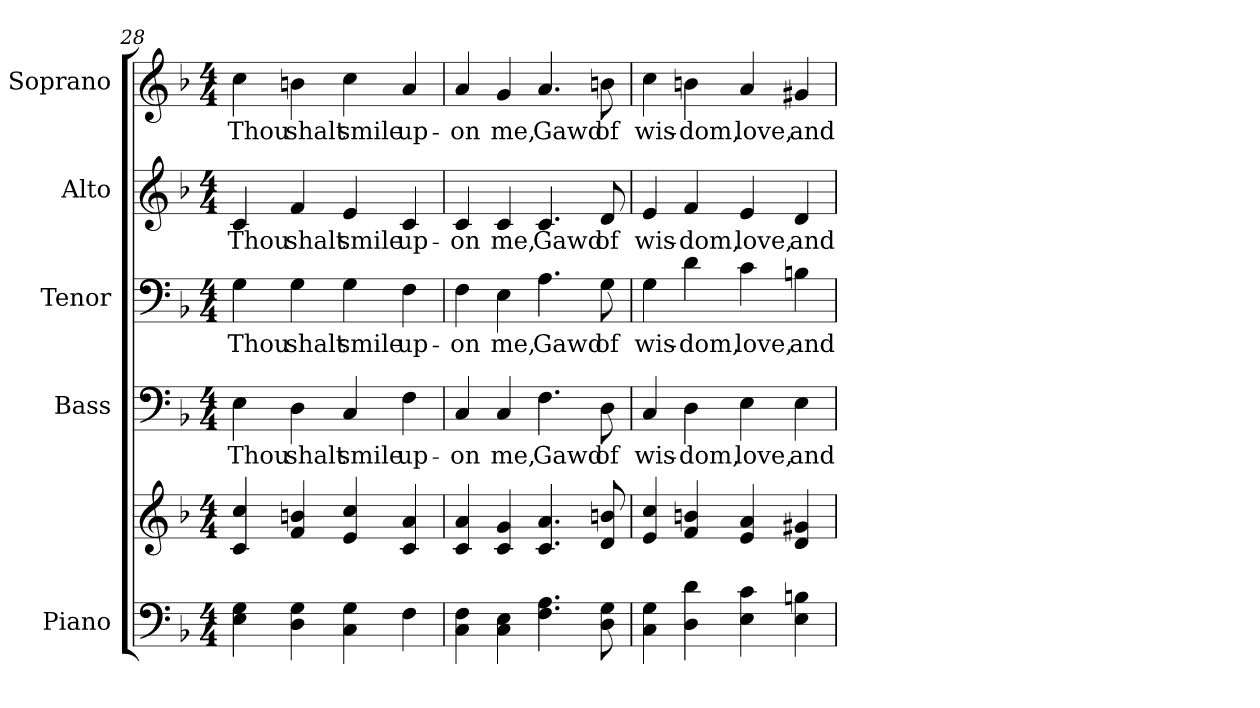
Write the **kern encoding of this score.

**kern	**kern	**kern	**text	**kern	**text	**kern	**text	**kern	**text
*part5	*part5	*part4	*part4	*part3	*part3	*part2	*part2	*part1	*part1
*staff6	*staff5	*staff4	*staff4	*staff3	*staff3	*staff2	*staff2	*staff1	*staff1
*I"Piano	*	*I"Bass	*	*I"Tenor	*	*I"Alto	*	*I"Soprano	*
*I'Pno.	*	*I'B.	*	*I'T.	*	*I'A.	*	*I'S.	*
*clefF4	*clefG2	*clefF4	*	*clefF4	*	*clefG2	*	*clefG2	*
*k[b-]	*k[b-]	*k[b-]	*	*k[b-]	*	*k[b-]	*	*k[b-]	*
*F:	*F:	*F:	*	*F:	*	*F:	*	*F:	*
*M4/4	*M4/4	*M4/4	*	*M4/4	*	*M4/4	*	*M4/4	*
=28	=28	=28	=28	=28	=28	=28	=28	=28	=28
!	!	!	!LO:LY:b:color=#000000	!	!	!	!	!	!
!	!	!	!	!	!LO:LY:b:color=#000000	!	!	!	!
!	!	!	!	!	!	!	!LO:LY:b:color=#000000	!	!
!	!	!	!	!	!	!	!	!	!LO:LY:b:color=#000000
4Ei\ 4Gi	4ci/ 4cci	4Ei\	Thou	4Gi\	Thou	4ci/	Thou	4cci\	Thou
!	!	!	!LO:LY:b:color=#000000	!	!	!	!	!	!
!	!	!	!	!	!LO:LY:b:color=#000000	!	!	!	!
!	!	!	!	!	!	!	!LO:LY:b:color=#000000	!	!
!	!	!	!	!	!	!	!	!	!LO:LY:b:color=#000000
4Di\ 4Gi	4fi/ 4bni	4Di\	shalt	4Gi\	shalt	4fi/	shalt	4bni\	shalt
!	!	!	!LO:LY:b:color=#000000	!	!	!	!	!	!
!	!	!	!	!	!LO:LY:b:color=#000000	!	!	!	!
!	!	!	!	!	!	!	!LO:LY:b:color=#000000	!	!
!	!	!	!	!	!	!	!	!	!LO:LY:b:color=#000000
4Ci\ 4Gi	4ei/ 4cci	4Ci/	smile	4Gi\	smile	4ei/	smile	4cci\	smile
!	!	!	!LO:LY:b:color=#000000	!	!	!	!	!	!
!	!	!	!	!	!LO:LY:b:color=#000000	!	!	!	!
!	!	!	!	!	!	!	!LO:LY:b:color=#000000	!	!
!	!	!	!	!	!	!	!	!	!LO:LY:b:color=#000000
4Fi\	4ci/ 4ai	4Fi\	up-	4Fi\	up-	4ci/	up-	4ai/	up-
!!LO:PB:g=z
=29	=29	=29	=29	=29	=29	=29	=29	=29	=29
!	!	!	!LO:LY:b:color=#000000	!	!	!	!	!	!
!	!	!	!	!	!LO:LY:b:color=#000000	!	!	!	!
!	!	!	!	!	!	!	!LO:LY:b:color=#000000	!	!
!	!	!	!	!	!	!	!	!	!LO:LY:b:color=#000000
4Ci\ 4Fi	4ci/ 4ai	4Ci/	-on	4Fi\	-on	4ci/	-on	4ai/	-on
!	!	!	!LO:LY:b:color=#000000	!	!	!	!	!	!
!	!	!	!	!	!LO:LY:b:color=#000000	!	!	!	!
!	!	!	!	!	!	!	!LO:LY:b:color=#000000	!	!
!	!	!	!	!	!	!	!	!	!LO:LY:b:color=#000000
4Ci\ 4Ei	4ci/ 4gi	4Ci/	me,	4Ei\	me,	4ci/	me,	4gi/	me,
!	!	!	!LO:LY:b:color=#000000	!	!	!	!	!	!
!	!	!	!	!	!LO:LY:b:color=#000000	!	!	!	!
!	!	!	!	!	!	!	!LO:LY:b:color=#000000	!	!
!	!	!	!	!	!	!	!	!	!LO:LY:b:color=#000000
4.Fi\ 4.Ai	4.ci/ 4.ai	4.Fi\	Gawd	4.Ai\	Gawd	4.ci/	Gawd	4.ai/	Gawd
!	!	!	!LO:LY:b:color=#000000	!	!	!	!	!	!
!	!	!	!	!	!LO:LY:b:color=#000000	!	!	!	!
!	!	!	!	!	!	!	!LO:LY:b:color=#000000	!	!
!	!	!	!	!	!	!	!	!	!LO:LY:b:color=#000000
8Di\ 8Gi	8di/ 8bni	8Di\	of	8Gi\	of	8di/	of	8bni\	of
=30	=30	=30	=30	=30	=30	=30	=30	=30	=30
!	!	!	!LO:LY:b:color=#000000	!	!	!	!	!	!
!	!	!	!	!	!LO:LY:b:color=#000000	!	!	!	!
!	!	!	!	!	!	!	!LO:LY:b:color=#000000	!	!
!	!	!	!	!	!	!	!	!	!LO:LY:b:color=#000000
4Ci\ 4Gi	4ei/ 4cci	4Ci/	wis-	4Gi\	wis-	4ei/	wis-	4cci\	wis-
!	!	!	!LO:LY:b:color=#000000	!	!	!	!	!	!
!	!	!	!	!	!LO:LY:b:color=#000000	!	!	!	!
!	!	!	!	!	!	!	!LO:LY:b:color=#000000	!	!
!	!	!	!	!	!	!	!	!	!LO:LY:b:color=#000000
4Di\ 4di	4fi/ 4bni	4Di\	-dom,	4di\	-dom,	4fi/	-dom,	4bni\	-dom,
!	!	!	!LO:LY:b:color=#000000	!	!	!	!	!	!
!	!	!	!	!	!LO:LY:b:color=#000000	!	!	!	!
!	!	!	!	!	!	!	!LO:LY:b:color=#000000	!	!
!	!	!	!	!	!	!	!	!	!LO:LY:b:color=#000000
4Ei\ 4ci	4ei/ 4ai	4Ei\	love,	4ci\	love,	4ei/	love,	4ai/	love,
!	!	!	!LO:LY:b:color=#000000	!	!	!	!	!	!
!	!	!	!	!	!LO:LY:b:color=#000000	!	!	!	!
!	!	!	!	!	!	!	!LO:LY:b:color=#000000	!	!
!	!	!	!	!	!	!	!	!	!LO:LY:b:color=#000000
4Ei\ 4Bni	4di/ 4g#Xi	4Ei\	and	4Bni\	and	4di/	and	4g#Xi/	and
=	=	=	=	=	=	=	=	=	=
*-	*-	*-	*-	*-	*-	*-	*-	*-	*-
